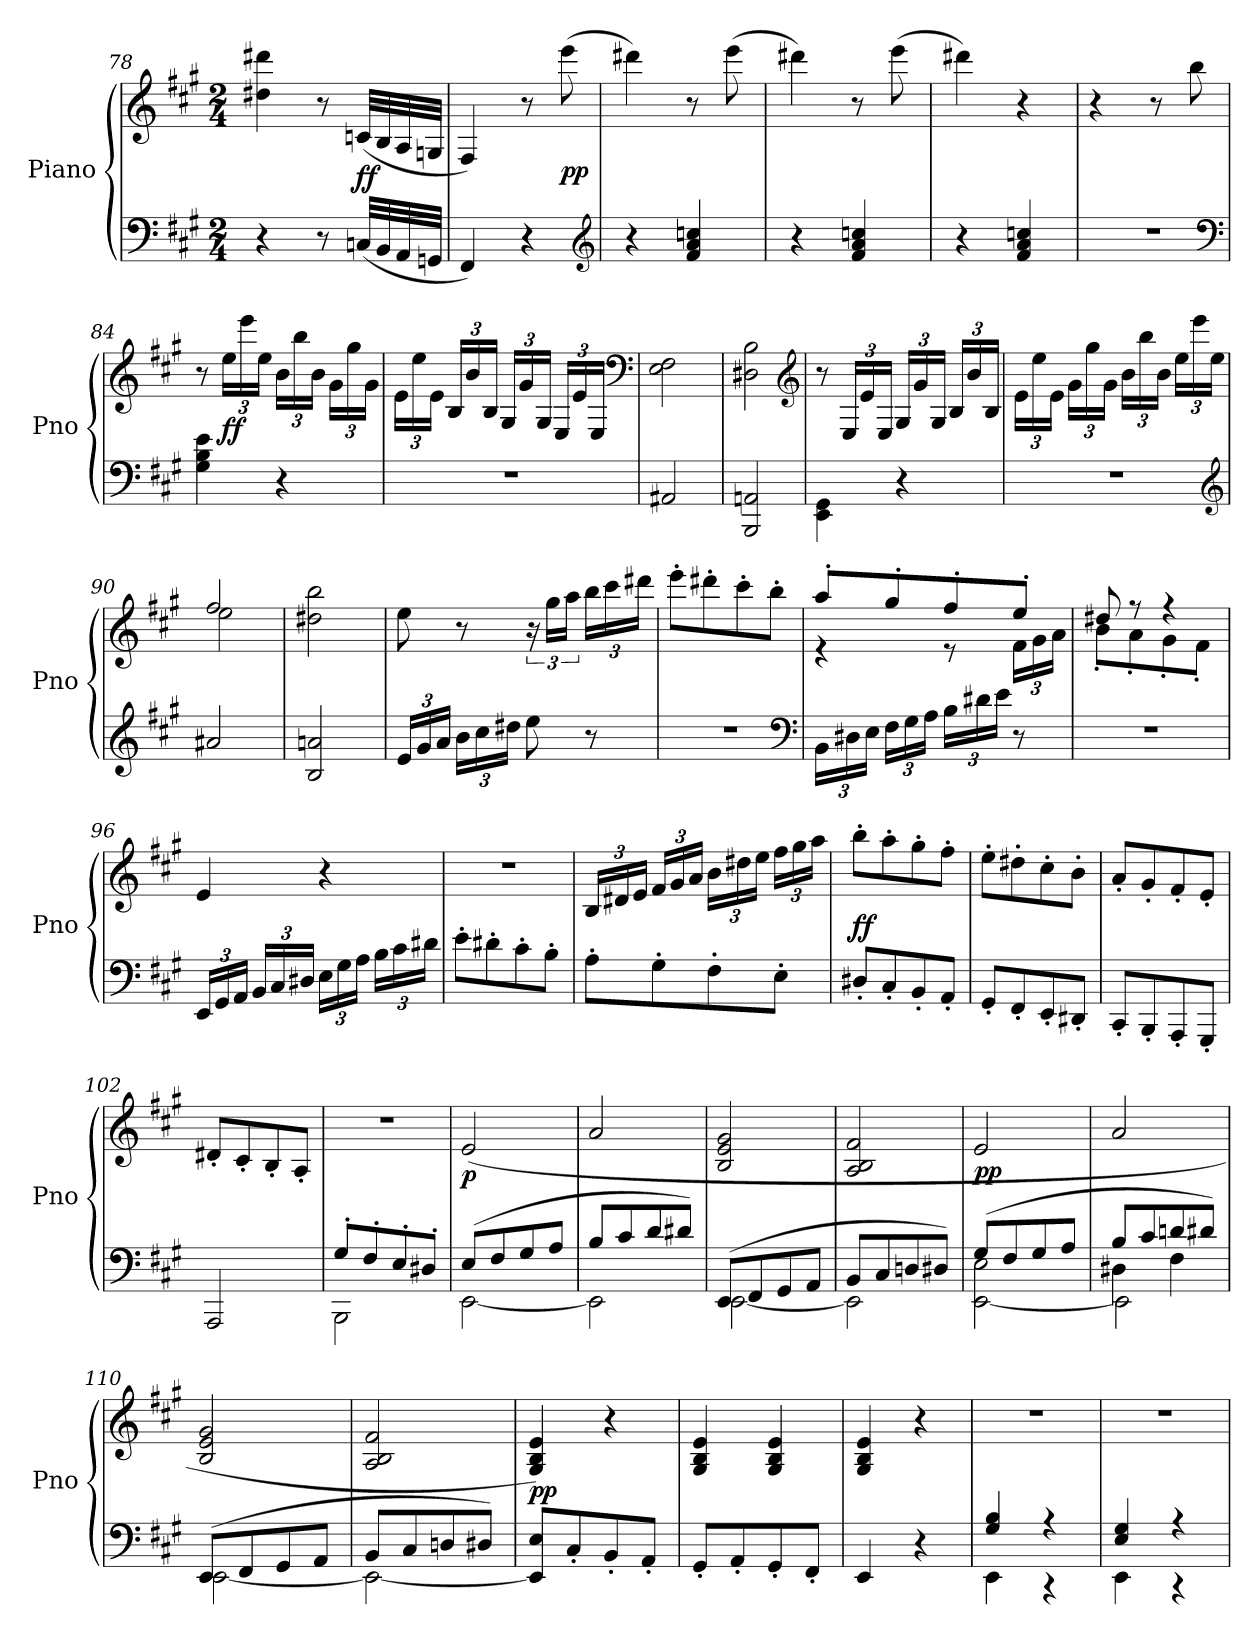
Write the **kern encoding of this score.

**kern	**kern	**dynam
*part1	*part1	*part1
*staff2	*staff1	*staff1/2
*I"Piano	*	*
*I'Pno	*	*
*clefF4	*clefG2	*
*k[f#c#g#]	*k[f#c#g#]	*
*M2/4	*M2/4	*
=78	=78	=78
4r	4dd#X\ 4ddd#X\	.
8r	8r	.
(32Cn/LLL	(32cn/LLL	ff
32BB/	32B/	.
32AA/	32A/	.
32GGn/JJJ	32Gn/JJJ	.
=79	=79	=79
4FF#/)	4F#/)	.
4r	8r	.
.	(8eee\	pp
*clefG2	*	*
=80	=80	=80
4r	4ddd#X\)	.
4f#/ 4a/ 4ccn/	8r	.
.	(8eee\	.
=81	=81	=81
4r	4ddd#X\)	.
4f#/ 4a/ 4ccn/	8r	.
.	(8eee\	.
=82	=82	=82
4r	4ddd#X\)	.
4f#/ 4a/ 4ccn/	4r	.
=83	=83	=83
2r	4r	.
.	8r	.
.	8bb\	.
*clefF4	*	*
=84	=84	=84
4G#\ 4B\ 4e\	8r	.
.	24ee\LL	ff
.	24eee\	.
.	24ee\JJ	.
4r	24b\LL	.
.	24bb\	.
.	24b\JJ	.
.	24g#\LL	.
.	24gg#\	.
.	24g#\JJ	.
=85	=85	=85
2r	24e\LL	.
.	24ee\	.
.	24e\JJ	.
.	24B/LL	.
.	24b/	.
.	24B/JJ	.
.	24G#/LL	.
.	24g#/	.
.	24G#/JJ	.
.	24E/LL	.
.	24e/	.
.	24E/JJ	.
*	*clefF4	*
=86	=86	=86
2AA#X/	2E\ 2F#\	.
=87	=87	=87
2BBB/ 2AAn/	2D#X\ 2B\	.
*	*clefG2	*
=88	=88	=88
4EE\ 4GG#\	8r	.
.	24E/LL	.
.	24e/	.
.	24E/JJ	.
4r	24G#/LL	.
.	24g#/	.
.	24G#/JJ	.
.	24B/LL	.
.	24b/	.
.	24B/JJ	.
=89	=89	=89
2r	24e\LL	.
.	24ee\	.
.	24e\JJ	.
.	24g#\LL	.
.	24gg#\	.
.	24g#\JJ	.
.	24b\LL	.
.	24bb\	.
.	24b\JJ	.
.	24ee\LL	.
.	24eee\	.
.	24ee\JJ	.
*clefG2	*	*
=90	=90	=90
*	*^	*
2a#X/	2ff#/	2ee\	.
*	*v	*v	*
=91	=91	=91
2B/ 2an/	2dd#X\ 2bb\	.
=92	=92	=92
24e/LL	8ee\	.
24g#/	.	.
24a/JJ	.	.
24b\LL	8r	.
24cc#\	.	.
24dd#X\JJ	.	.
8ee\	24r	.
.	24gg#\LL	.
.	24aa\JJ	.
8r	24bb\LL	.
.	24ccc#\	.
.	24ddd#X\JJ	.
=93	=93	=93
2r	8eee'\L	.
.	8ddd#X'\	.
.	8ccc#'\	.
.	8bb'\J	.
*clefF4	*	*
=94	=94	=94
*	*^	*
24BB\LL	8aa'/L	4r	.
24D#X\	.	.	.
24E\JJ	.	.	.
24F#\LL	8gg#'/	.	.
24G#\	.	.	.
24A\JJ	.	.	.
24B\LL	8ff#'/	8r	.
24d#X\	.	.	.
24e\JJ	.	.	.
8r	8ee'/J	24f#\LL	.
.	.	24g#\	.
.	.	24a\JJ	.
=95	=95	=95	=95
2r	8dd#X/	8b'\L	.
.	8r	8a'\	.
.	4r	8g#'\	.
.	.	8f#'\J	.
*	*v	*v	*
=96	=96	=96
24EE/LL	4e/	.
24GG#/	.	.
24AA/JJ	.	.
24BB/LL	.	.
24C#/	.	.
24D#X/JJ	.	.
24E\LL	4r	.
24G#\	.	.
24A\JJ	.	.
24B\LL	.	.
24c#\	.	.
24d#X\JJ	.	.
=97	=97	=97
8e'\L	2r	.
8d#X'\	.	.
8c#'\	.	.
8B'\J	.	.
=98	=98	=98
8A'\L	24B/LL	.
.	24d#X/	.
.	24e/JJ	.
8G#'\	24f#/LL	.
.	24g#/	.
.	24a/JJ	.
8F#'\	24b\LL	.
.	24dd#X\	.
.	24ee\JJ	.
8E'\J	24ff#\LL	.
.	24gg#\	.
.	24aa\JJ	.
=99	=99	=99
8D#X'/L	8bb'\L	ff
8C#'/	8aa'\	.
8BB'/	8gg#'\	.
8AA'/J	8ff#'\J	.
=100	=100	=100
8GG#'/L	8ee'\L	.
8FF#'/	8dd#X'\	.
8EE'/	8cc#'\	.
8DD#X'/J	8b'\J	.
=101	=101	=101
8CC#'/L	8a'/L	.
8BBB'/	8g#'/	.
8AAA'/	8f#'/	.
8GGG#'/J	8e'/J	.
=102	=102	=102
2AAA/	8d#X'/L	.
.	8c#'/	.
.	8B'/	.
.	8A'/J	.
=103	=103	=103
*^	*	*
8G#'/L	2BBB\	2r	.
8F#'/	.	.	.
8E'/	.	.	.
8D#X'/J	.	.	.
=104	=104	=104	=104
(8E/L	[2EE\	(2e/	p
8F#/	.	.	.
8G#/	.	.	.
8A/J	.	.	.
=105	=105	=105	=105
8B/L	2EE\]	2a/	.
8c#/	.	.	.
8d/	.	.	.
8d#X/J)	.	.	.
=106	=106	=106	=106
(8EE/L	[2EE\	2B/ 2e/ 2g#/	.
8FF#/	.	.	.
8GG#/	.	.	.
8AA/J	.	.	.
=107	=107	=107	=107
8BB/L	2EE\]	2A/ 2B/ 2f#/	.
8C#/	.	.	.
8Dn/	.	.	.
8D#X/J)	.	.	.
=108	=108	=108	=108
(8G#/L	[2EE\ 2E\	2e/	pp
8F#/	.	.	.
8G#/	.	.	.
8A/J	.	.	.
=109	=109	=109	=109
*	*^	*	*
8B/L	4D#X\	2EE\]	2a/	.
8c#/	.	.	.	.
8dn/	4F#\	.	.	.
8d#X/J)	.	.	.	.
*	*v	*v	*	*
=110	=110	=110	=110
(8EE/L	[2EE\	2B/ 2e/ 2g#/	.
8FF#/	.	.	.
8GG#/	.	.	.
8AA/J	.	.	.
=111	=111	=111	=111
8BB/L	2EE\_	2A/ 2B/ 2f#/	.
8C#/	.	.	.
8Dn/	.	.	.
8D#X/J)	.	.	.
*v	*v	*	*
=112	=112	=112
8EE]/ 8E/L	4G#/ 4B/ 4e/)	pp
8C#'/	.	.
8BB'/	4r	.
8AA'/J	.	.
=113	=113	=113
8GG#'/L	4G#/ 4B/ 4e/	.
8AA'/	.	.
8GG#'/	4G#/ 4B/ 4e/	.
8FF#'/J	.	.
=114	=114	=114
4EE/	4G#/ 4B/ 4e/	.
4r	4r	.
=115	=115	=115
*^	*	*
4G#/ 4B/	4EE\	2r	.
4r	4r	.	.
=116	=116	=116	=116
4E/ 4G#/	4EE\	2r	.
4r	4r	.	.
*v	*v	*	*
=	=	=
*-	*-	*-
